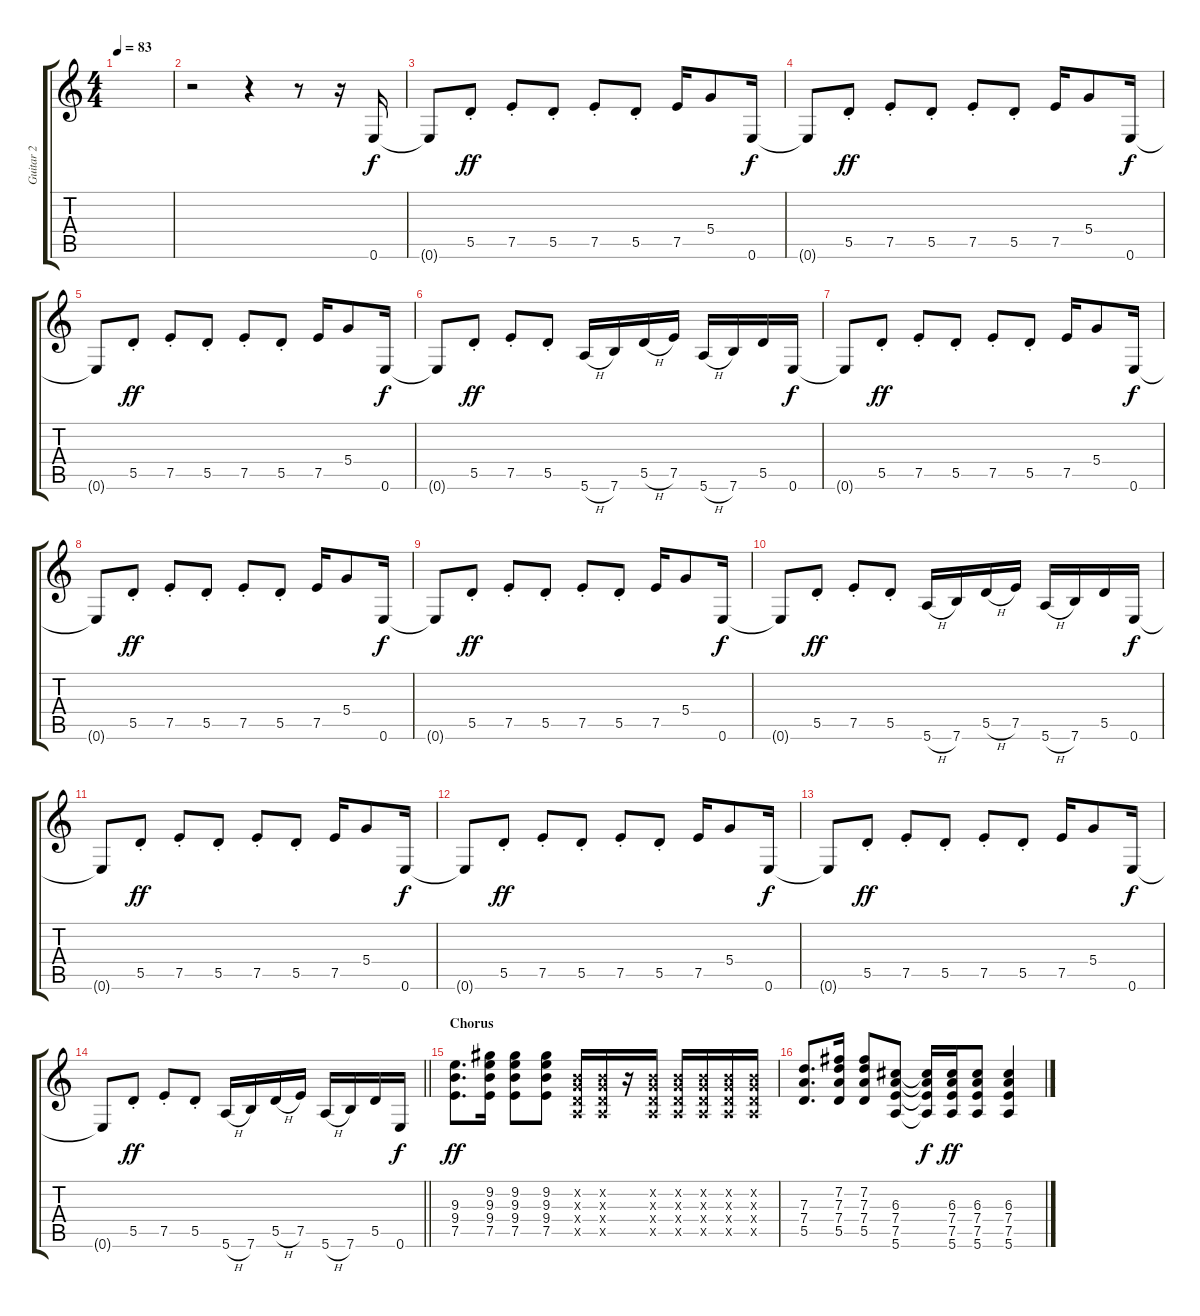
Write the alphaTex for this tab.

\track ("Guitar 2" "Guitar 2") {instrument distortionguitar}
\staff {score tabs}
\tuning (E4 B3 G3 D3 A2 E2) {hide}
\ts (4 4)
\tempo 83
\clef g2
\ks c
|
r.2 r.4 r.8 r.16 0.6.16{dy f} |
0.6{t}.8 5.5{st}.8{dy ff} 7.5{st}.8 5.5{st}.8 7.5{st}.8 5.5{st}.8 7.5.16 5.4.8 0.6.16{dy f} |
0.6{t}.8 5.5{st}.8{dy ff} 7.5{st}.8 5.5{st}.8 7.5{st}.8 5.5{st}.8 7.5.16 5.4.8 0.6.16{dy f} |
0.6{t}.8 5.5{st}.8{dy ff} 7.5{st}.8 5.5{st}.8 7.5{st}.8 5.5{st}.8 7.5.16 5.4.8 0.6.16{dy f} |
0.6{t}.8 5.5{st}.8{dy ff} 7.5{st}.8 5.5{st}.8 5.6{h}.16 7.6.16 5.5{h}.16 7.5.16 5.6{h}.16 7.6.16 5.5.16 0.6.16{dy f} |
0.6{t}.8 5.5{st}.8{dy ff} 7.5{st}.8 5.5{st}.8 7.5{st}.8 5.5{st}.8 7.5.16 5.4.8 0.6.16{dy f} |
0.6{t}.8 5.5{st}.8{dy ff} 7.5{st}.8 5.5{st}.8 7.5{st}.8 5.5{st}.8 7.5.16 5.4.8 0.6.16{dy f} |
0.6{t}.8 5.5{st}.8{dy ff} 7.5{st}.8 5.5{st}.8 7.5{st}.8 5.5{st}.8 7.5.16 5.4.8 0.6.16{dy f} |
0.6{t}.8 5.5{st}.8{dy ff} 7.5{st}.8 5.5{st}.8 5.6{h}.16 7.6.16 5.5{h}.16 7.5.16 5.6{h}.16 7.6.16 5.5.16 0.6.16{dy f} |
0.6{t}.8 5.5{st}.8{dy ff} 7.5{st}.8 5.5{st}.8 7.5{st}.8 5.5{st}.8 7.5.16 5.4.8 0.6.16{dy f} |
0.6{t}.8 5.5{st}.8{dy ff} 7.5{st}.8 5.5{st}.8 7.5{st}.8 5.5{st}.8 7.5.16 5.4.8 0.6.16{dy f} |
0.6{t}.8 5.5{st}.8{dy ff} 7.5{st}.8 5.5{st}.8 7.5{st}.8 5.5{st}.8 7.5.16 5.4.8 0.6.16{dy f} |
\barLineRight lightlight
0.6{t}.8 5.5{st}.8{dy ff} 7.5{st}.8 5.5{st}.8 5.6{h}.16 7.6.16 5.5{h}.16 7.5.16 5.6{h}.16 7.6.16 5.5.16 0.6.16{dy f} |
\section ("" "Chorus")
(9.3 9.4 7.5).8{d dy ff} (9.2 9.3 9.4 7.5).16 (9.2 9.3 9.4 7.5).8 (9.2 9.3 9.4 7.5).8 (0.2{x} 0.3{x} 0.4{x} 0.5{x}).16 (0.2{x} 0.3{x} 0.4{x} 0.5{x}).16 r.16 (0.2{x} 0.3{x} 0.4{x} 0.5{x}).16 (0.2{x} 0.3{x} 0.4{x} 0.5{x}).16 (0.2{x} 0.3{x} 0.4{x} 0.5{x}).16 (0.2{x} 0.3{x} 0.4{x} 0.5{x}).16 (0.2{x} 0.3{x} 0.4{x} 0.5{x}).16 |
(7.3 7.4 5.5).8{d} (7.2 7.3 7.4 5.5).16 (7.2 7.3 7.4 5.5).8 (6.3 7.4 7.5 5.6).8 (6.3{t} 7.4{t} 7.5{t} 5.6{t}).16{dy f} (6.3 7.4 7.5 5.6).16{dy ff} (6.3 7.4 7.5 5.6).8 (6.3 7.4 7.5 5.6).4
